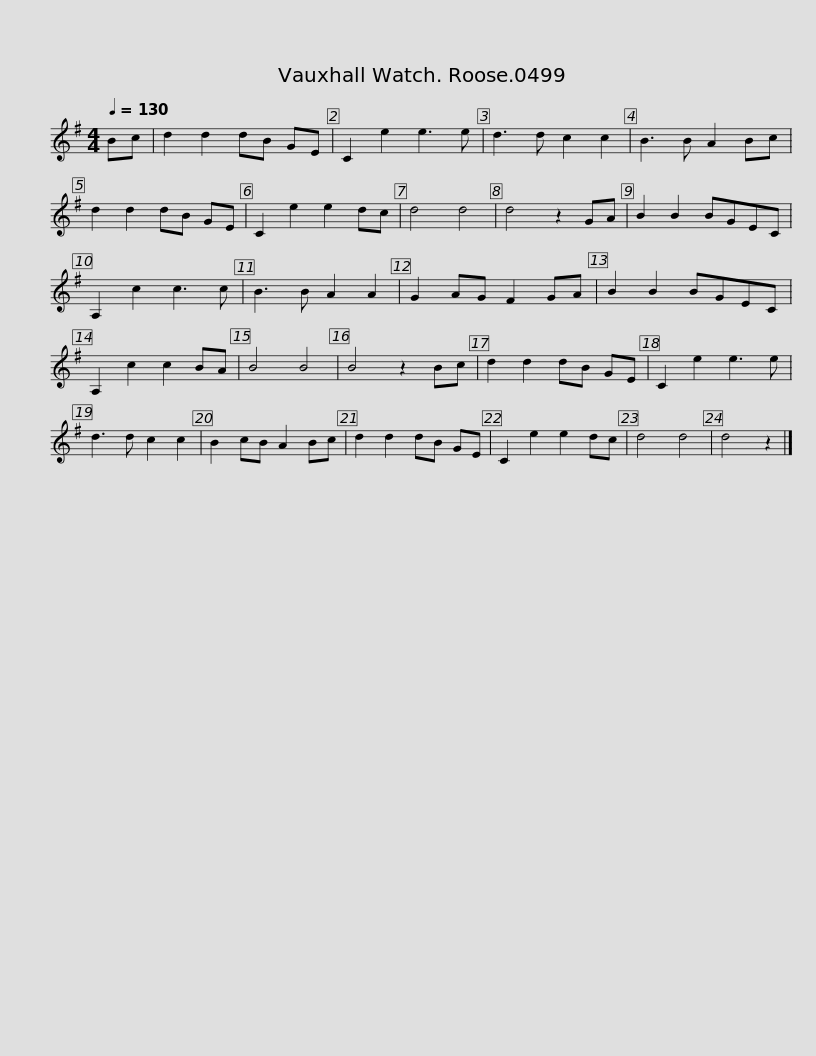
X:1
L:1/8
Q:1/4=130
M:4/4
I:linebreak $
K:G
V:1 treble
V:1
 Bc | d2 d2 dB GE | C2 e2 e3 e | d3 d c2 c2 | B3 B A2 Bc | %5
 d2 d2 dB GE | C2 e2 e2 dc | d4 d4 | d4 z2 GA |$ B2 B2 BGEC | %10
 A,2 c2 c3 c | B3 B A2 A2 | G2 AG F2 GA | B2 B2 BGEC | A,2 c2 c2 BA | %15
 B4 B4 | B4 z2 Bc |$ d2 d2 dB GE | C2 e2 e3 e | d3 d c2 c2 | %20
 B2 cB A2 Bc | d2 d2 dB GE | C2 e2 e2 dc | d4 d4 | d4 z2 |] %25
